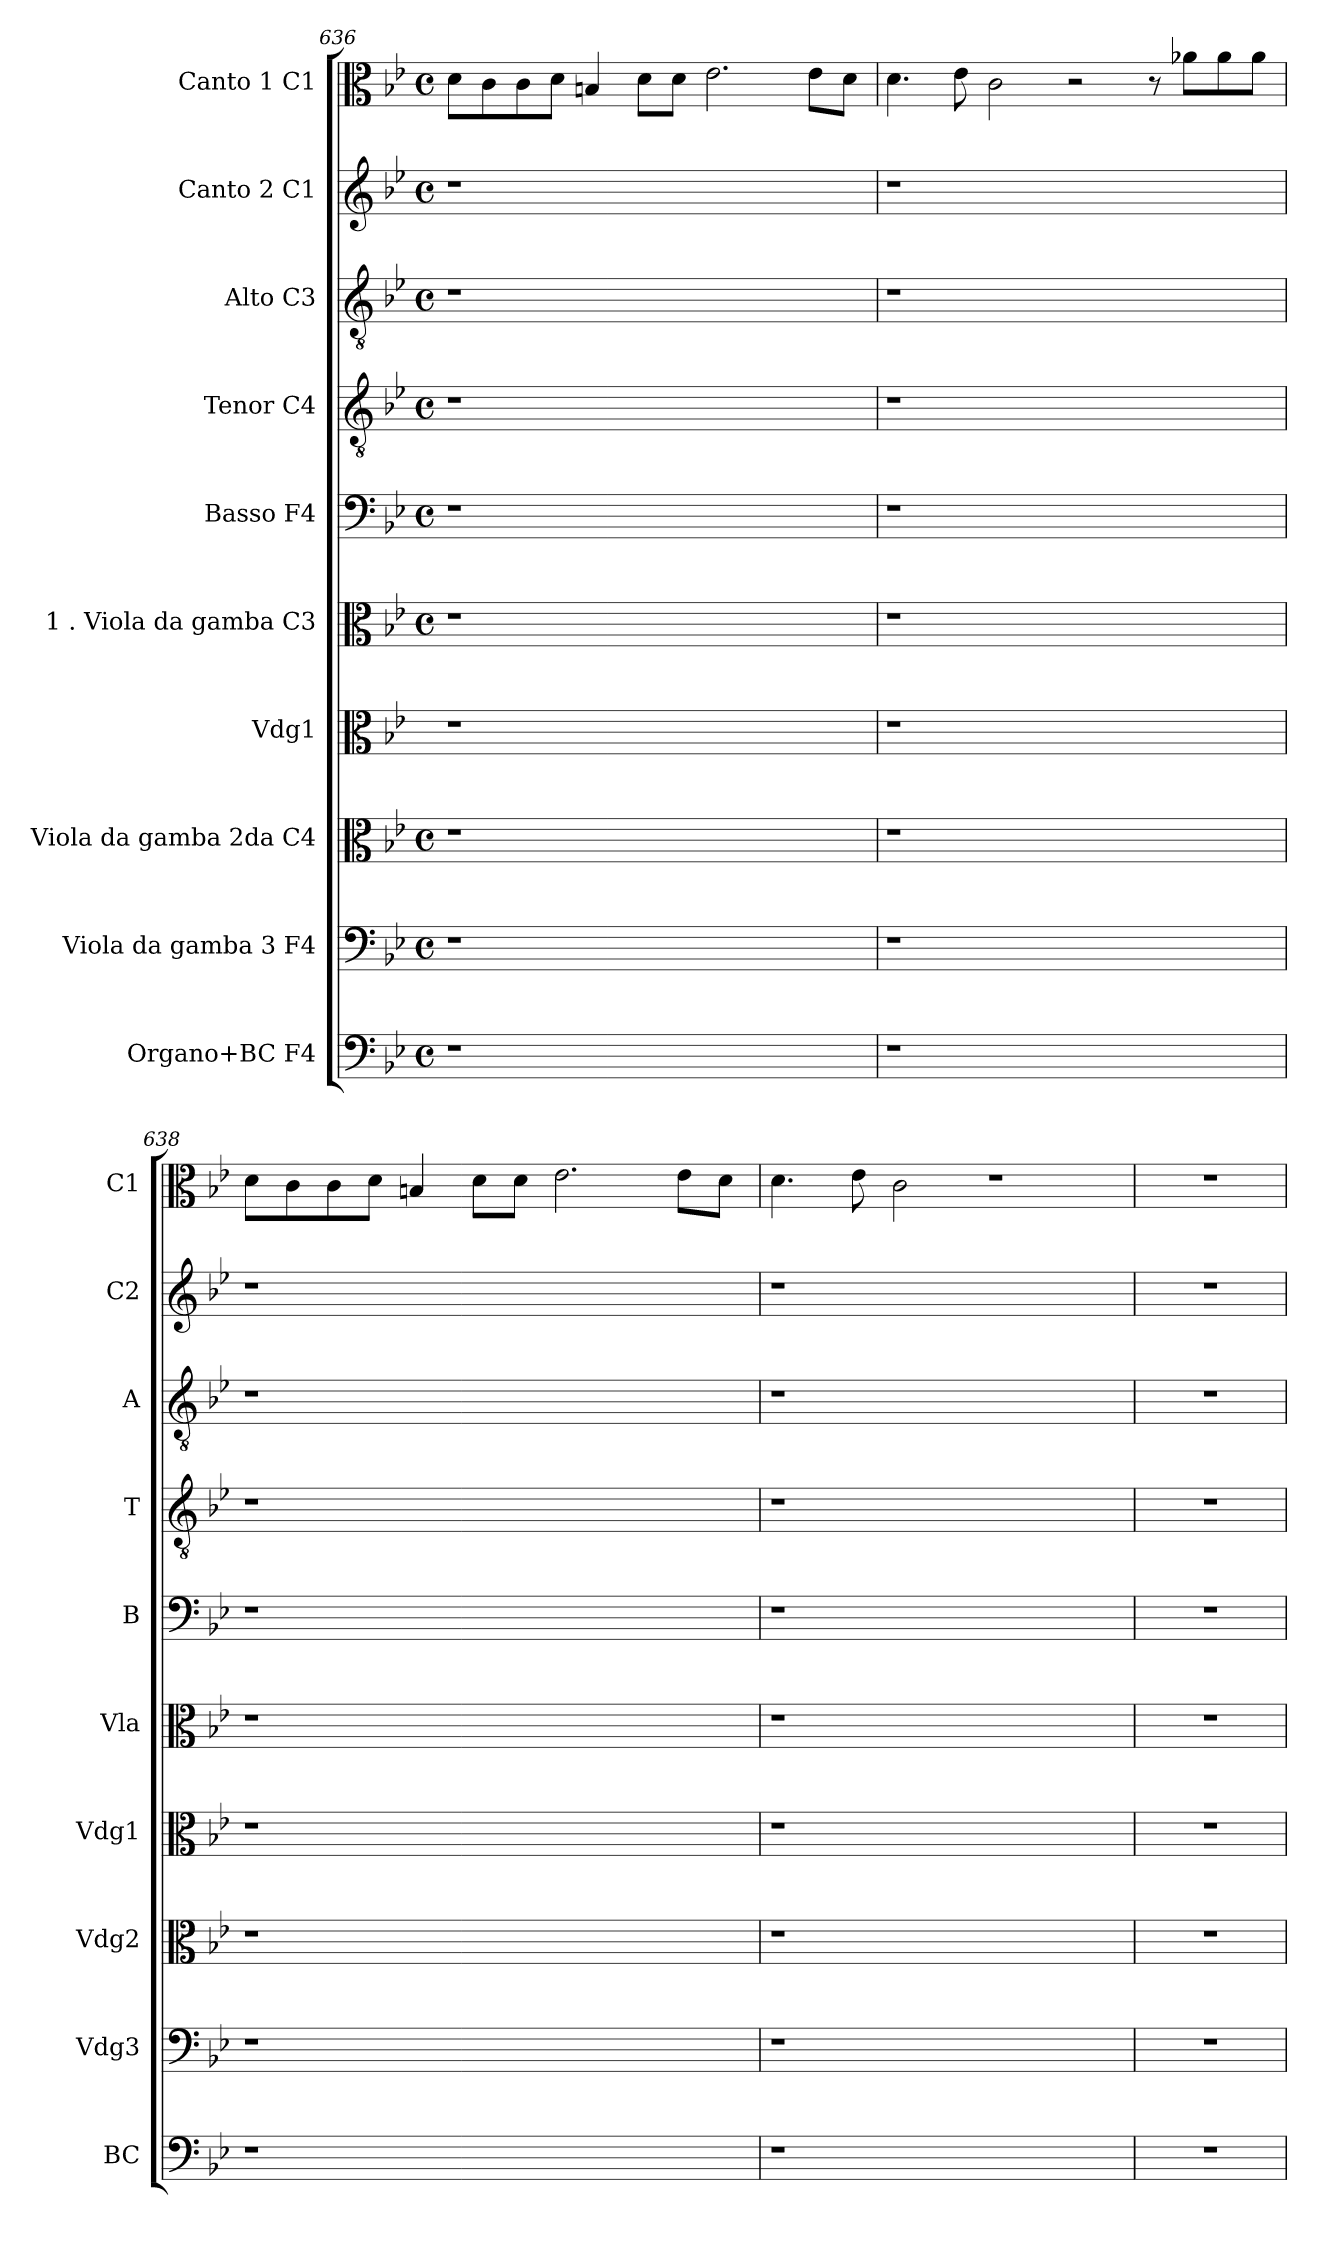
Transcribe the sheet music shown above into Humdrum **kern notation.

**kern	**kern	**kern	**kern	**kern	**kern	**kern	**kern	**kern	**kern
*part10	*part9	*part8	*part7	*part6	*part5	*part4	*part3	*part2	*part1
*staff10	*staff9	*staff8	*staff7	*staff6	*staff5	*staff4	*staff3	*staff2	*staff1
*I"Organo+BC F4	*I"Viola da gamba 3 F4	*I"Viola da gamba 2da C4	*I"Vdg1	*I"1 . Viola da gamba C3	*I"Basso F4	*I"Tenor C4	*I"Alto C3	*I"Canto 2 C1	*I"Canto 1 C1
*I'BC	*I'Vdg3	*I'Vdg2	*I'Vdg1	*I'Vla	*I'B	*I'T	*I'A	*I'C2	*I'C1
*clefF4	*clefF4	*clefC3	*clefC3	*clefC3	*clefF4	*clefGv2	*clefGv2	*clefG2	*clefC3
*k[b-e-]	*k[b-e-]	*k[b-e-]	*k[b-e-]	*k[b-e-]	*k[b-e-]	*k[b-e-]	*k[b-e-]	*k[b-e-]	*k[b-e-]
*B-:	*B-:	*B-:	*B-:	*B-:	*B-:	*B-:	*B-:	*B-:	*B-:
*M4/4	*M4/4	*M4/4	*	*M4/4	*M4/4	*M4/4	*M4/4	*M4/4	*M4/4
*met(c)	*met(c)	*met(c)	*	*met(c)	*met(c)	*met(c)	*met(c)	*met(c)	*met(c)
=636	=636	=636	=636	=636	=636	=636	=636	=636	=636
1r	1r	1r	1r	1r	1r	1r	1r	1r	8d\L
.	.	.	.	.	.	.	.	.	8c\
.	.	.	.	.	.	.	.	.	8c\
.	.	.	.	.	.	.	.	.	8d\J
.	.	.	.	.	.	.	.	.	4Bn/
.	.	.	.	.	.	.	.	.	8d\L
.	.	.	.	.	.	.	.	.	8d\J
1ryy	1ryy	1ryy	1ryy	1ryy	1ryy	1ryy	1ryy	1ryy	2.e-\
.	.	.	.	.	.	.	.	.	8e-\L
.	.	.	.	.	.	.	.	.	8d\J
!!LO:PB:g=z
=637	=637	=637	=637	=637	=637	=637	=637	=637	=637
1r	1r	1r	1r	1r	1r	1r	1r	1r	4.d\
.	.	.	.	.	.	.	.	.	8e-\
.	.	.	.	.	.	.	.	.	2c\
1ryy	1ryy	1ryy	1ryy	1ryy	1ryy	1ryy	1ryy	1ryy	2r
.	.	.	.	.	.	.	.	.	8r
.	.	.	.	.	.	.	.	.	8a-X\L
.	.	.	.	.	.	.	.	.	8a-\
.	.	.	.	.	.	.	.	.	8a-\J
=638	=638	=638	=638	=638	=638	=638	=638	=638	=638
1r	1r	1r	1r	1r	1r	1r	1r	1r	8d\L
.	.	.	.	.	.	.	.	.	8c\
.	.	.	.	.	.	.	.	.	8c\
.	.	.	.	.	.	.	.	.	8d\J
.	.	.	.	.	.	.	.	.	4Bn/
.	.	.	.	.	.	.	.	.	8d\L
.	.	.	.	.	.	.	.	.	8d\J
1ryy	1ryy	1ryy	1ryy	1ryy	1ryy	1ryy	1ryy	1ryy	2.e-\
.	.	.	.	.	.	.	.	.	8e-\L
.	.	.	.	.	.	.	.	.	8d\J
=639	=639	=639	=639	=639	=639	=639	=639	=639	=639
1r	1r	1r	1r	1r	1r	1r	1r	1r	4.d\
.	.	.	.	.	.	.	.	.	8e-\
.	.	.	.	.	.	.	.	.	2c\
1ryy	1ryy	1ryy	1ryy	1ryy	1ryy	1ryy	1ryy	1ryy	1r
=640	=640	=640	=640	=640	=640	=640	=640	=640	=640
1r	1r	1r	1r	1r	1r	1r	1r	1r	1r
=	=	=	=	=	=	=	=	=	=
*-	*-	*-	*-	*-	*-	*-	*-	*-	*-
